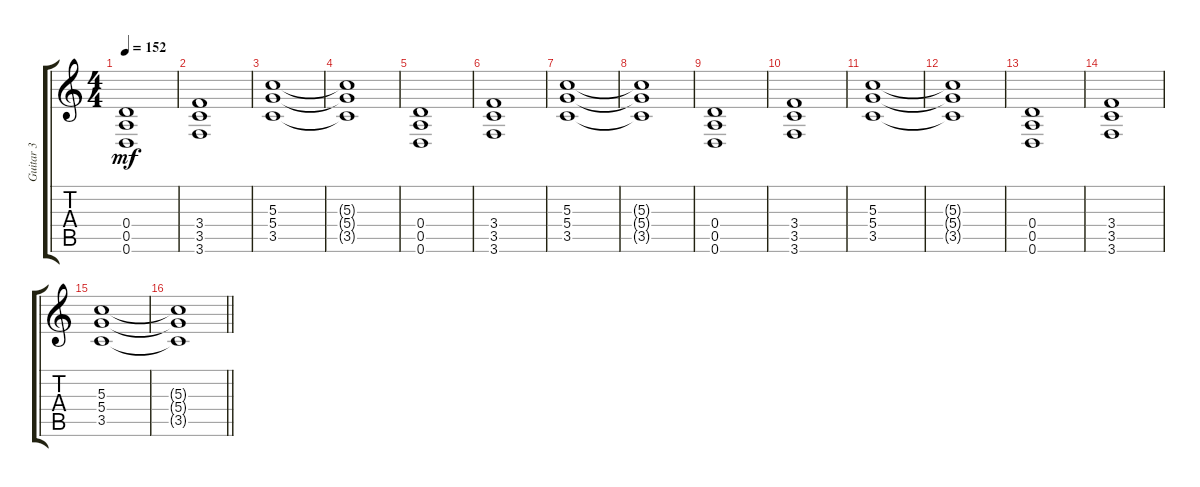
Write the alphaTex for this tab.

\track ("Guitar 3" "Guitar 3") {instrument distortionguitar}
\staff {score tabs}
\tuning (E4 B3 G3 D3 A2 D2) {hide}
\ts (4 4)
\tempo 152
\clef g2
\ks c
(0.4 0.5 0.6).1{dy mf} |
(3.4 3.5 3.6).1 |
(5.3 5.4 3.5).1 |
(5.3{t} 5.4{t} 3.5{t}).1 |
(0.4 0.5 0.6).1 |
(3.4 3.5 3.6).1 |
(5.3 5.4 3.5).1 |
(5.3{t} 5.4{t} 3.5{t}).1 |
(0.4 0.5 0.6).1 |
(3.4 3.5 3.6).1 |
(5.3 5.4 3.5).1 |
(5.3{t} 5.4{t} 3.5{t}).1 |
(0.4 0.5 0.6).1 |
(3.4 3.5 3.6).1 |
(5.3 5.4 3.5).1 |
\barLineRight lightlight
(5.3{t} 5.4{t} 3.5{t}).1
